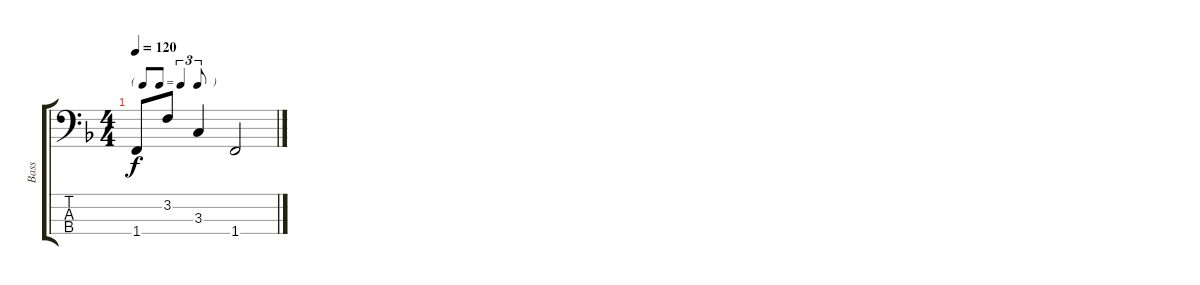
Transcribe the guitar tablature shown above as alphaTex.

\track ("Bass" "Bass") {instrument electricbassfinger}
\staff {score tabs}
\tuning (G2 D2 A1 E1) {hide}
\ts (4 4)
\tf triplet8th
\tempo 120
\clef f4
\ks f
1.4.8{dy f} 3.2.8 3.3.4 1.4.2
